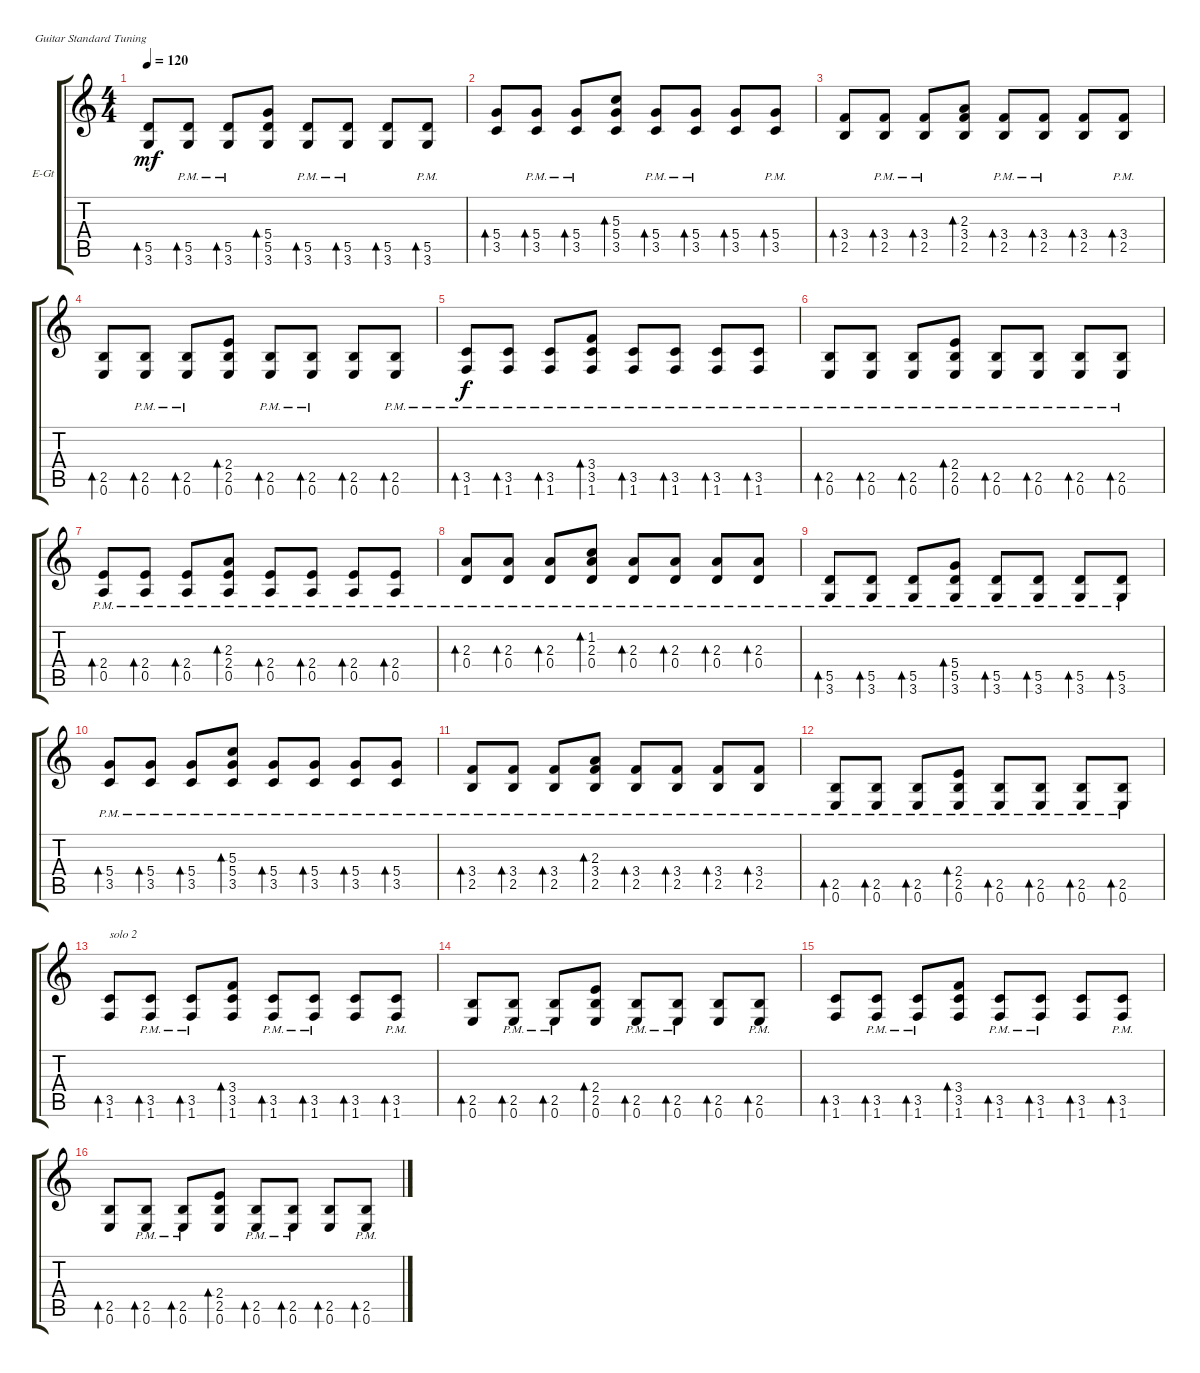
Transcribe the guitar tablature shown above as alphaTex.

\defaultSystemsLayout 4
\bracketExtendMode groupsimilarinstruments
\firstSystemTrackNameOrientation horizontal
\otherSystemsTrackNameOrientation horizontal
\track ("Electric Guitar" "E-Gt") {instrument distortionguitar}
\staff {score tabs}
\tuning (E4 B3 G3 D3 A2 E2)
\ts (4 4)
\tempo 120
\clef g2
\scale
0.333333
\ks c
(3.6 5.5).8{bd 30 dy mf} (3.6{pm} 5.5{pm}).8{bd 30} (3.6{pm} 5.5{pm}).8{bd 30} (3.6 5.5 5.4).8{bd 30} (3.6{pm} 5.5{pm}).8{bd 30} (3.6{pm} 5.5{pm}).8{bd 30} (3.6 5.5).8{bd 30} (3.6{pm} 5.5{pm}).8{bd 30} |
\scale
0.333333 (3.5 5.4).8{bd 30} (3.5{pm} 5.4{pm}).8{bd 30} (3.5{pm} 5.4{pm}).8{bd 30} (3.5 5.4 5.3).8{bd 30} (3.5{pm} 5.4{pm}).8{bd 30} (3.5{pm} 5.4{pm}).8{bd 30} (3.5 5.4).8{bd 30} (3.5{pm} 5.4{pm}).8{bd 30} |
\scale
0.333333 (2.5 3.4).8{bd 30} (2.5{pm} 3.4{pm}).8{bd 30} (2.5{pm} 3.4{pm}).8{bd 30} (2.5 3.4 2.3).8{bd 30} (2.5{pm} 3.4{pm}).8{bd 30} (2.5{pm} 3.4{pm}).8{bd 30} (2.5 3.4).8{bd 30} (2.5{pm} 3.4{pm}).8{bd 30} |
\scale
0.333333 (0.6 2.5).8{bd 30} (0.6{pm} 2.5{pm}).8{bd 30} (0.6{pm} 2.5{pm}).8{bd 30} (0.6 2.5 2.4).8{bd 30} (0.6{pm} 2.5{pm}).8{bd 30} (0.6{pm} 2.5{pm}).8{bd 30} (0.6 2.5).8{bd 30} (0.6{pm} 2.5{pm}).8{bd 30} |
\scale
0.333333 (1.6{pm} 3.5{pm}).8{bd 30 dy f} (1.6{pm} 3.5{pm}).8{bd 30} (1.6{pm} 3.5{pm}).8{bd 30} (1.6{pm} 3.5{pm} 3.4{pm}).8{bd 30} (1.6{pm} 3.5{pm}).8{bd 30} (1.6{pm} 3.5{pm}).8{bd 30} (1.6{pm} 3.5{pm}).8{bd 30} (1.6{pm} 3.5{pm}).8{bd 30} |
\scale
0.333333 (0.6{pm} 2.5{pm}).8{bd 30} (0.6{pm} 2.5{pm}).8{bd 30} (0.6{pm} 2.5{pm}).8{bd 30} (0.6{pm} 2.5{pm} 2.4{pm}).8{bd 30} (0.6{pm} 2.5{pm}).8{bd 30} (0.6{pm} 2.5{pm}).8{bd 30} (0.6{pm} 2.5{pm}).8{bd 30} (0.6{pm} 2.5{pm}).8{bd 30} |
\scale
0.333333 (0.5{pm} 2.4{pm}).8{bd 30} (0.5{pm} 2.4{pm}).8{bd 30} (0.5{pm} 2.4{pm}).8{bd 30} (0.5{pm} 2.4{pm} 2.3{pm}).8{bd 30} (0.5{pm} 2.4{pm}).8{bd 30} (0.5{pm} 2.4{pm}).8{bd 30} (0.5{pm} 2.4{pm}).8{bd 30} (0.5{pm} 2.4{pm}).8{bd 30} |
\scale
0.333333 (0.4{pm} 2.3{pm}).8{bd 30} (0.4{pm} 2.3{pm}).8{bd 30} (0.4{pm} 2.3{pm}).8{bd 30} (0.4{pm} 2.3{pm} 1.2{pm}).8{bd 30} (0.4{pm} 2.3{pm}).8{bd 30} (0.4{pm} 2.3{pm}).8{bd 30} (0.4{pm} 2.3{pm}).8{bd 30} (0.4{pm} 2.3{pm}).8{bd 30} |
\scale
0.333333 (3.6{pm} 5.5{pm}).8{bd 30} (3.6{pm} 5.5{pm}).8{bd 30} (3.6{pm} 5.5{pm}).8{bd 30} (3.6{pm} 5.5{pm} 5.4{pm}).8{bd 30} (3.6{pm} 5.5{pm}).8{bd 30} (3.6{pm} 5.5{pm}).8{bd 30} (3.6{pm} 5.5{pm}).8{bd 30} (3.6{pm} 5.5{pm}).8{bd 30} |
\scale
0.333333 (3.5{pm} 5.4{pm}).8{bd 30} (3.5{pm} 5.4{pm}).8{bd 30} (3.5{pm} 5.4{pm}).8{bd 30} (3.5{pm} 5.4{pm} 5.3{pm}).8{bd 30} (3.5{pm} 5.4{pm}).8{bd 30} (3.5{pm} 5.4{pm}).8{bd 30} (3.5{pm} 5.4{pm}).8{bd 30} (3.5{pm} 5.4{pm}).8{bd 30} |
\scale
0.333333 (2.5{pm} 3.4{pm}).8{bd 30} (2.5{pm} 3.4{pm}).8{bd 30} (2.5{pm} 3.4{pm}).8{bd 30} (2.5{pm} 3.4{pm} 2.3{pm}).8{bd 30} (2.5{pm} 3.4{pm}).8{bd 30} (2.5{pm} 3.4{pm}).8{bd 30} (2.5{pm} 3.4{pm}).8{bd 30} (2.5{pm} 3.4{pm}).8{bd 30} |
\scale
0.333333 (0.6{pm} 2.5{pm}).8{bd 30} (0.6{pm} 2.5{pm}).8{bd 30} (0.6{pm} 2.5{pm}).8{bd 30} (0.6{pm} 2.5{pm} 2.4{pm}).8{bd 30} (0.6{pm} 2.5{pm}).8{bd 30} (0.6{pm} 2.5{pm}).8{bd 30} (0.6{pm} 2.5{pm}).8{bd 30} (0.6{pm} 2.5{pm}).8{bd 30} |
\scale
0.333333 (1.6 3.5).8{bd 30 txt "solo 2"} (1.6{pm} 3.5{pm}).8{bd 30} (1.6{pm} 3.5{pm}).8{bd 30} (1.6 3.5 3.4).8{bd 30} (1.6{pm} 3.5{pm}).8{bd 30} (1.6{pm} 3.5{pm}).8{bd 30} (1.6 3.5).8{bd 30} (1.6{pm} 3.5{pm}).8{bd 30} |
\scale
0.333333 (0.6 2.5).8{bd 30} (0.6{pm} 2.5{pm}).8{bd 30} (0.6{pm} 2.5{pm}).8{bd 30} (0.6 2.5 2.4).8{bd 30} (0.6{pm} 2.5{pm}).8{bd 30} (0.6{pm} 2.5{pm}).8{bd 30} (0.6 2.5).8{bd 30} (0.6{pm} 2.5{pm}).8{bd 30} |
\scale
0.333333 (1.6 3.5).8{bd 30} (1.6{pm} 3.5{pm}).8{bd 30} (1.6{pm} 3.5{pm}).8{bd 30} (1.6 3.5 3.4).8{bd 30} (1.6{pm} 3.5{pm}).8{bd 30} (1.6{pm} 3.5{pm}).8{bd 30} (1.6 3.5).8{bd 30} (1.6{pm} 3.5{pm}).8{bd 30} |
\scale
0.333333 (0.6 2.5).8{bd 30} (0.6{pm} 2.5{pm}).8{bd 30} (0.6{pm} 2.5{pm}).8{bd 30} (0.6 2.5 2.4).8{bd 30} (0.6{pm} 2.5{pm}).8{bd 30} (0.6{pm} 2.5{pm}).8{bd 30} (0.6 2.5).8{bd 30} (0.6{pm} 2.5{pm}).8{bd 30}
